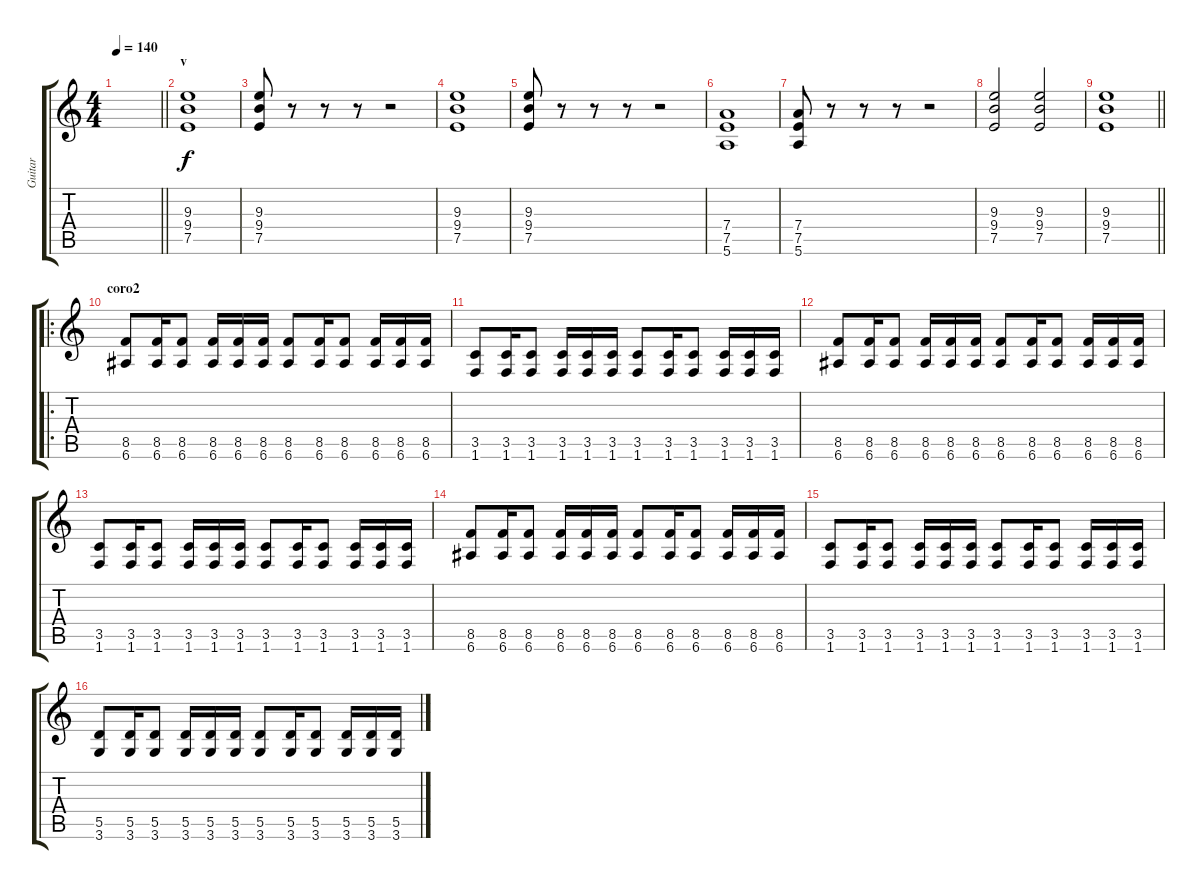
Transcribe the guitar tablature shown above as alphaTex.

\track ("Guitar" "Guitar") {instrument overdrivenguitar}
\staff {score tabs}
\tuning (E4 B3 G3 D3 A2 E2) {hide}
\ts (4 4)
\tempo 140
\clef g2
\barLineRight lightlight
\ks c
|
\section ("" "v")
(9.3 9.4 7.5).1 |
(9.3 9.4 7.5).8 r.8 r.8 r.8 r.2 |
(9.3 9.4 7.5).1 |
(9.3 9.4 7.5).8 r.8 r.8 r.8 r.2 |
(7.4 7.5 5.6).1 |
(7.4 7.5 5.6).8 r.8 r.8 r.8 r.2 |
(9.3 9.4 7.5).2 (9.3 9.4 7.5).2 |
\barLineRight lightlight
(9.3 9.4 7.5).1 |
\ro
\section ("" "coro2")
(8.5 6.6).8 (8.5 6.6).16 (8.5 6.6).8 (8.5 6.6).16 (8.5 6.6).16 (8.5 6.6).16 (8.5 6.6).8 (8.5 6.6).16 (8.5 6.6).8 (8.5 6.6).16 (8.5 6.6).16 (8.5 6.6).16 |
(3.5 1.6).8 (3.5 1.6).16 (3.5 1.6).8 (3.5 1.6).16 (3.5 1.6).16 (3.5 1.6).16 (3.5 1.6).8 (3.5 1.6).16 (3.5 1.6).8 (3.5 1.6).16 (3.5 1.6).16 (3.5 1.6).16 |
(8.5 6.6).8 (8.5 6.6).16 (8.5 6.6).8 (8.5 6.6).16 (8.5 6.6).16 (8.5 6.6).16 (8.5 6.6).8 (8.5 6.6).16 (8.5 6.6).8 (8.5 6.6).16 (8.5 6.6).16 (8.5 6.6).16 |
(3.5 1.6).8 (3.5 1.6).16 (3.5 1.6).8 (3.5 1.6).16 (3.5 1.6).16 (3.5 1.6).16 (3.5 1.6).8 (3.5 1.6).16 (3.5 1.6).8 (3.5 1.6).16 (3.5 1.6).16 (3.5 1.6).16 |
(8.5 6.6).8 (8.5 6.6).16 (8.5 6.6).8 (8.5 6.6).16 (8.5 6.6).16 (8.5 6.6).16 (8.5 6.6).8 (8.5 6.6).16 (8.5 6.6).8 (8.5 6.6).16 (8.5 6.6).16 (8.5 6.6).16 |
(3.5 1.6).8 (3.5 1.6).16 (3.5 1.6).8 (3.5 1.6).16 (3.5 1.6).16 (3.5 1.6).16 (3.5 1.6).8 (3.5 1.6).16 (3.5 1.6).8 (3.5 1.6).16 (3.5 1.6).16 (3.5 1.6).16 |
(5.5 3.6).8 (5.5 3.6).16 (5.5 3.6).8 (5.5 3.6).16 (5.5 3.6).16 (5.5 3.6).16 (5.5 3.6).8 (5.5 3.6).16 (5.5 3.6).8 (5.5 3.6).16 (5.5 3.6).16 (5.5 3.6).16
